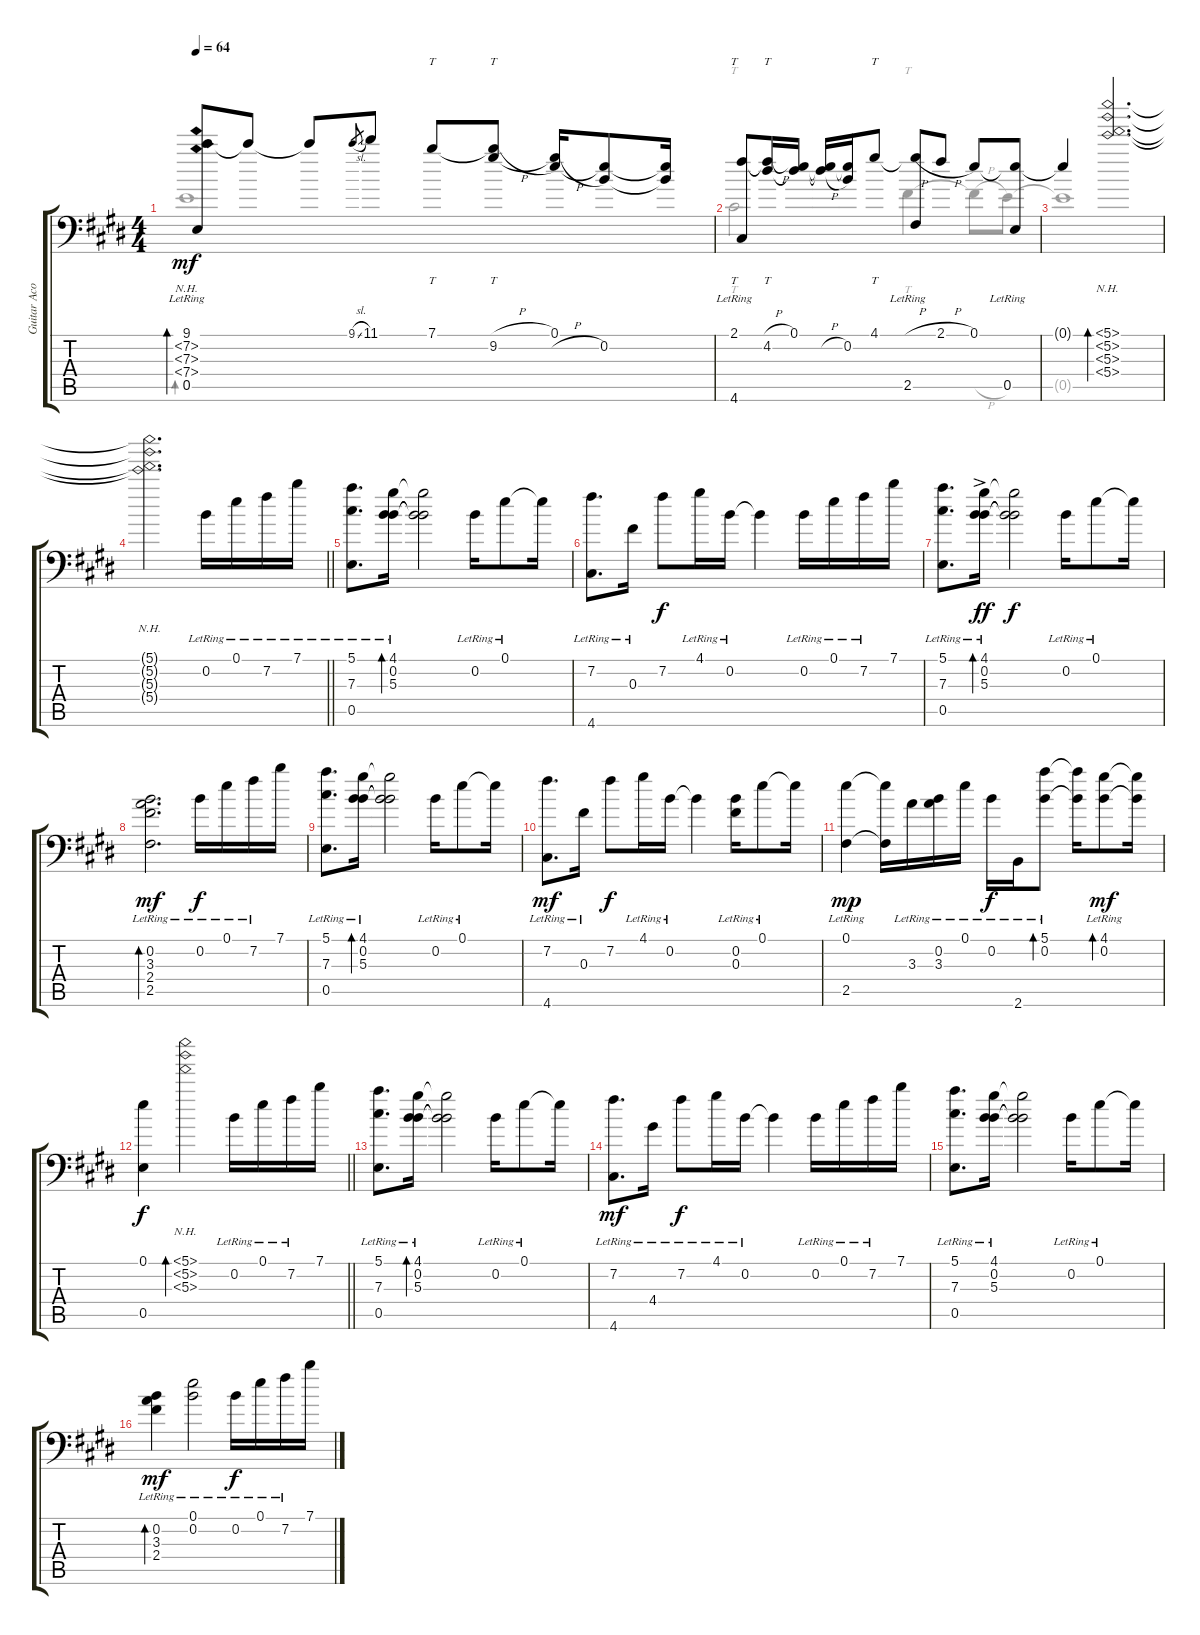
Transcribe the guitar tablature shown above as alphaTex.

\track ("Guitar Acous." "Guitar Aco") {instrument acousticguitarsteel}
\staff {score tabs}
\tuning (E4 B3 Gb3 E3 E2 A1) {hide}
\voice
\ts (4 4)
\tempo 64
\clef f4
\ks e
(9.1 7.2{nh} 7.3{nh} 7.4{nh} 0.5{lr}).8{bd 30 dy mf instrument acousticguitarsteel} 9.1{t}.8 9.1{t}.8 9.1{sl}.8{gr} 11.1.8 7.1.8{tt} (7.1{h t} 9.2).8{tt} (0.1 9.2{h t}).16 (0.1{t} 0.2).8 (0.1{t} 0.2{t}).16 |
\ks c#minor
(2.1 4.6{lr}).8{tt} (2.1{h t} 4.2).16{tt} (0.1 4.2{t}).16 (0.1{t} 4.2{h t}).16 (0.1{t} 0.2).16 4.1.8{tt} (4.1{h t} 2.5{lr}).8 2.1{h}.8 0.1.8 (0.1{t} 0.5{lr}).8 |
0.1{t}.4 (5.1{nh} 5.2{nh} 5.3{nh} 5.4{nh}).2{d bd 30} |
\barLineRight lightlight
(5.1{nh t} 5.2{nh t} 5.3{nh t} 5.4{nh t}).2{d} 0.2{lr}.16 0.1{lr}.16 7.2{lr}.16 7.1{lr}.16 |
\ks e
(5.1{lr} 7.3{lr} 0.5{lr}).8{d} (4.1{lr} 0.2{lr} 5.3{lr}).16{bd 30} (4.1{t} 0.2{t} 5.3{t}).2 0.2{lr}.16 0.1{lr}.8 0.1{t}.16 |
\ks c#minor
(7.2{lr} 4.6{lr}).8{d} 0.3{lr}.16 7.2.8{dy f} 4.1{lr}.16 0.2{lr}.16 0.2{t}.4 0.2{lr}.16 0.1{lr}.16 7.2{lr}.16 7.1.16 |
(5.1{lr} 7.3{lr} 0.5{lr}).8{d} (4.1{ac lr} 0.2{ac lr} 5.3{ac lr}).16{bd 30 dy ff} (4.1{t} 0.2{t} 5.3{t}).2{dy f} 0.2{lr}.16 0.1{lr}.8 0.1{t}.16 |
(0.2{lr} 3.3{lr} 2.4{lr} 2.5{lr}).2{d bd 30 dy mf} 0.2{lr}.16{dy f} 0.1{lr}.16 7.2{lr}.16 7.1.16 |
\ks e
(5.1{lr} 7.3{lr} 0.5{lr}).8{d} (4.1{lr} 0.2{lr} 5.3{lr}).16{bd 30} (4.1{t} 0.2{t} 5.3{t}).2 0.2{lr}.16 0.1{lr}.8 0.1{t}.16 |
\ks c#minor
(7.2{lr} 4.6{lr}).8{d dy mf} 0.3{lr}.16 7.2.8{dy f} 4.1{lr}.16 0.2{lr}.16 0.2{t}.4 (0.2{lr} 0.3{lr}).16 0.1{lr}.8 0.1{t}.16 |
(0.1{lr} 2.5{lr}).4{dy mp} (0.1{t} 2.5{t}).16 3.3{lr}.16 (0.2{lr} 3.3{lr}).16 0.1{lr}.16 0.2{lr}.16{dy f} 2.6{lr}.16 (5.1{lr} 0.2{lr}).8{bd 30} (5.1{t} 0.2{t}).16 (4.1{lr} 0.2{lr}).8{bd 30 dy mf} (4.1{t} 0.2{t}).16 |
\barLineRight lightlight
(0.1 0.5).4{dy f} (5.1{nh} 5.2{nh} 5.3{nh}).2{bd 30} 0.2{lr}.16 0.1{lr}.16 7.2{lr}.16 7.1.16 |
\ks e
(5.1{lr} 7.3{lr} 0.5{lr}).8{d} (4.1{lr} 0.2{lr} 5.3{lr}).16{bd 30} (4.1{t} 0.2{t} 5.3{t}).2 0.2{lr}.16 0.1{lr}.8 0.1{t}.16 |
\ks c#minor
(7.2{lr} 4.6{lr}).8{d dy mf} 4.4{lr}.16 7.2{lr}.8{dy f} 4.1{lr}.16 0.2{lr}.16 0.2{t}.4 0.2{lr}.16 0.1{lr}.16 7.2{lr}.16 7.1.16 |
(5.1{lr} 7.3{lr} 0.5{lr}).8{d} (4.1{lr} 0.2{lr} 5.3{lr}).16 (4.1{t} 0.2{t} 5.3{t}).2 0.2{lr}.16 0.1{lr}.8 0.1{t}.16 |
(0.2{lr} 3.3{lr} 2.4{lr}).4{bd 30 dy mf} (0.1{lr} 0.2{lr}).2 0.2{lr}.16{dy f} 0.1{lr}.16 7.2{lr}.16 7.1.16
\voice
\clef f4
\ottava regular
\simile none
\ks e
0.5.1{bd 30 ot 8vb dy mf} |
\ks c#minor
4.6.2{tt ot 8vb} 2.5.4{tt ot 8vb} 2.5{h t}.8{ot 8vb} 0.5.8{ot 8vb} |
0.5{t}.1{ot 8vb} |
\barLineRight lightlight
|
\ks e
|
\ks c#minor
|
|
|
\ks e
|
\ks c#minor
|
|
\barLineRight lightlight
|
\ks e
|
\ks c#minor
|
|
